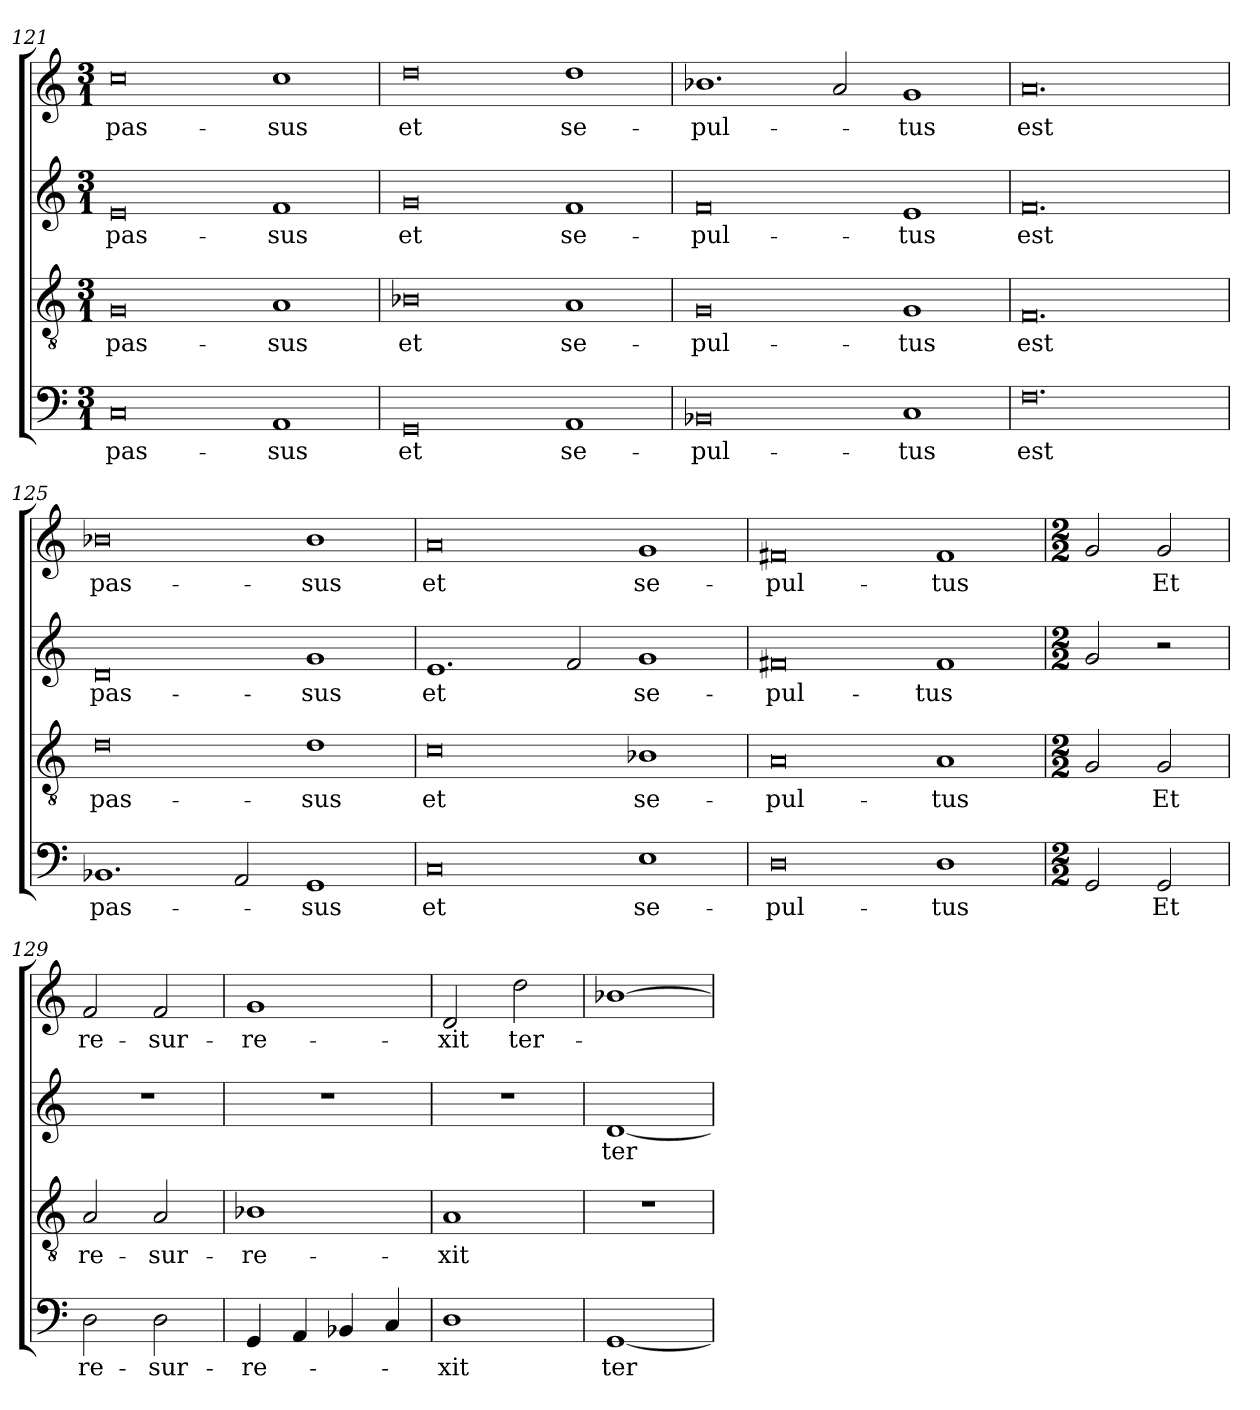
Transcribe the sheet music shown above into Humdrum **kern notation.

**kern	**text	**kern	**text	**kern	**text	**kern	**text
*part4	*part4	*part3	*part3	*part2	*part2	*part1	*part1
*staff4	*staff4	*staff3	*staff3	*staff2	*staff2	*staff1	*staff1
*clefF4	*	*clefGv2	*	*clefG2	*	*clefG2	*
*k[]	*	*k[]	*	*k[]	*	*k[]	*
*M3/1	*	*M3/1	*	*M3/1	*	*M3/1	*
=121	=121	=121	=121	=121	=121	=121	=121
0C	pas-	0G	pas-	0e	pas-	0cc	pas-
1AA	-sus	1A	-sus	1f	-sus	1cc	-sus
=122	=122	=122	=122	=122	=122	=122	=122
0GG	et	0B-X	et	0g	et	0dd	et
1AA	se-	1A	se-	1f	se-	1dd	se-
=123	=123	=123	=123	=123	=123	=123	=123
0BB-X	-pul-	0G	-pul-	0f	-pul-	1.b-X	-pul-
.	.	.	.	.	.	2a	.
1C	-tus	1G	-tus	1e	-tus	1g	-tus
=124	=124	=124	=124	=124	=124	=124	=124
0.F	est	0.F	est	0.f	est	0.a	est
=125	=125	=125	=125	=125	=125	=125	=125
1.BB-X	pas-	0d	pas-	0d	pas-	0b-X	pas-
2AA	.	.	.	.	.	.	.
1GG	-sus	1d	-sus	1g	-sus	1b-	-sus
=126	=126	=126	=126	=126	=126	=126	=126
0C	et	0c	et	1.e	et	0a	et
.	.	.	.	2f	.	.	.
1E	se-	1B-X	se-	1g	se-	1g	se-
=127	=127	=127	=127	=127	=127	=127	=127
0D	-pul-	0A	-pul-	0f#X	-pul-	0f#X	-pul-
1D	-tus	1A	-tus	1f#	-tus	1f#	-tus
=128	=128	=128	=128	=128	=128	=128	=128
*M2/2	*	*M2/2	*	*M2/2	*	*M2/2	*
2GG	.	2G	.	2g	.	2g	.
2GG	Et	2G	Et	2r	.	2g	Et
=129	=129	=129	=129	=129	=129	=129	=129
2D	re-	2A	re-	1r	.	2f	re-
2D	-sur-	2A	-sur-	.	.	2f	-sur-
=130	=130	=130	=130	=130	=130	=130	=130
4GG	-re-	1B-X	-re-	1r	.	1g	-re-
4AA	.	.	.	.	.	.	.
4BB-X	.	.	.	.	.	.	.
4C	.	.	.	.	.	.	.
=131	=131	=131	=131	=131	=131	=131	=131
1D	-xit	1A	-xit	1r	.	2d	-xit
.	.	.	.	.	.	2dd	ter-
=132	=132	=132	=132	=132	=132	=132	=132
[1GG	ter-	1r	.	[1d	ter-	[1b-X	.
=	=	=	=	=	=	=	=
*-	*-	*-	*-	*-	*-	*-	*-
